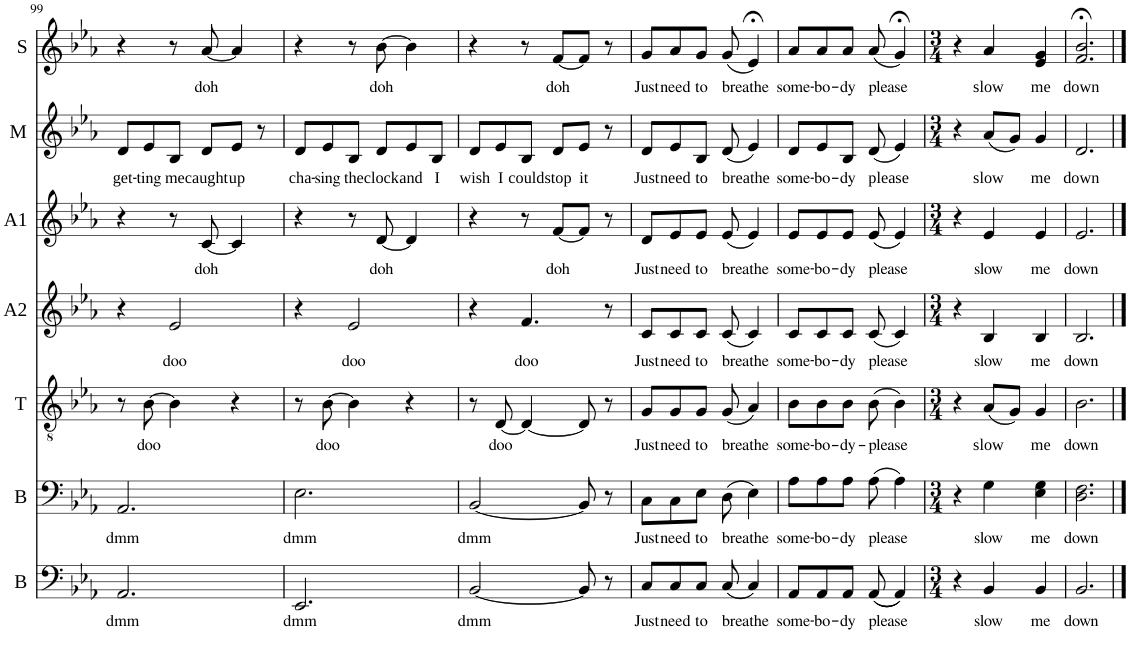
**kern	**text	**kern	**text	**kern	**text	**kern	**text	**kern	**text	**kern	**text	**kern	**text
*part7	*part7	*part6	*part6	*part5	*part5	*part4	*part4	*part3	*part3	*part2	*part2	*part1	*part1
*staff7	*staff7	*staff6	*staff6	*staff5	*staff5	*staff4	*staff4	*staff3	*staff3	*staff2	*staff2	*staff1	*staff1
*I"Bass	*	*I"Baritone	*	*I"Tenor	*	*I"Alto 2	*	*I"Alto 1	*	*I"Mezzo	*	*I"Soprano	*
*I'B	*	*I'B	*	*I'T	*	*I'A2	*	*I'A1	*	*I'M	*	*I'S	*
!!LO:PB:g=z
*clefF4	*	*clefF4	*	*clefGv2	*	*clefG2	*	*clefG2	*	*clefG2	*	*clefG2	*
*k[b-e-a-]	*	*k[b-e-a-]	*	*k[b-e-a-]	*	*k[b-e-a-]	*	*k[b-e-a-]	*	*k[b-e-a-]	*	*k[b-e-a-]	*
*M6/8	*	*M6/8	*	*M6/8	*	*M6/8	*	*M6/8	*	*M6/8	*	*M6/8	*
=99	=99	=99	=99	=99	=99	=99	=99	=99	=99	=99	=99	=99	=99
!	!LO:LY:b	!	!LO:LY:b	!	!	!	!	!	!	!	!LO:LY:b	!	!
2.AA-/	dmm	2.AA-/	dmm	8r	.	4r	.	4r	.	8d/L	get-	4r	.
!	!	!	!	!	!LO:LY:b	!	!	!	!	!	!LO:LY:b	!	!
.	.	.	.	[8B-\	doo	.	.	.	.	8e-/	-ting	.	.
!	!	!	!	!	!	!	!LO:LY:b	!	!	!	!LO:LY:b	!	!
.	.	.	.	4B-\]	.	2e-/	doo	8r	.	8B-/J	me	8r	.
!	!	!	!	!	!	!	!	!	!LO:LY:b	!	!LO:LY:b	!	!LO:LY:b
.	.	.	.	.	.	.	.	[8c/	doh	8d/L	caught	[8a-/	doh
!	!	!	!	!	!	!	!	!	!	!	!LO:LY:b	!	!
.	.	.	.	4r	.	.	.	4c/]	.	8e-/J	up	4a-/]	.
.	.	.	.	.	.	.	.	.	.	8r	.	.	.
=100	=100	=100	=100	=100	=100	=100	=100	=100	=100	=100	=100	=100	=100
!	!LO:LY:b	!	!LO:LY:b	!	!	!	!	!	!	!	!LO:LY:b	!	!
2.EE-/	dmm	2.E-\	dmm	8r	.	4r	.	4r	.	8d/L	cha-	4r	.
!	!	!	!	!	!LO:LY:b	!	!	!	!	!	!LO:LY:b	!	!
.	.	.	.	[8B-\	doo	.	.	.	.	8e-/	-sing	.	.
!	!	!	!	!	!	!	!LO:LY:b	!	!	!	!LO:LY:b	!	!
.	.	.	.	4B-\]	.	2e-/	doo	8r	.	8B-/J	the	8r	.
!	!	!	!	!	!	!	!	!	!LO:LY:b	!	!LO:LY:b	!	!LO:LY:b
.	.	.	.	.	.	.	.	[8d/	doh	8d/L	clock	[8b-\	doh
!	!	!	!	!	!	!	!	!	!	!	!LO:LY:b	!	!
.	.	.	.	4r	.	.	.	4d/]	.	8e-/	and	4b-\]	.
!	!	!	!	!	!	!	!	!	!	!	!LO:LY:b	!	!
.	.	.	.	.	.	.	.	.	.	8B-/J	I	.	.
=101	=101	=101	=101	=101	=101	=101	=101	=101	=101	=101	=101	=101	=101
!	!LO:LY:b	!	!LO:LY:b	!	!	!	!	!	!	!	!LO:LY:b	!	!
[2BB-/	dmm	[2BB-/	dmm	8r	.	4r	.	4r	.	8d/L	wish	4r	.
!	!	!	!	!	!LO:LY:b	!	!	!	!	!	!LO:LY:b	!	!
.	.	.	.	[8D/	doo	.	.	.	.	8e-/	I	.	.
!	!	!	!	!	!	!	!LO:LY:b	!	!	!	!LO:LY:b	!	!
.	.	.	.	4D/_	.	4.f/	doo	8r	.	8B-/J	could	8r	.
!	!	!	!	!	!	!	!	!	!LO:LY:b	!	!LO:LY:b	!	!LO:LY:b
.	.	.	.	.	.	.	.	[8f/L	doh	8d/L	stop	[8f/L	doh
!	!	!	!	!	!	!	!	!	!	!	!LO:LY:b	!	!
8BB-/]	.	8BB-/]	.	8D/]	.	.	.	8f/J]	.	8e-/J	it	8f/J]	.
8r	.	8r	.	8r	.	8r	.	8r	.	8r	.	8r	.
=102	=102	=102	=102	=102	=102	=102	=102	=102	=102	=102	=102	=102	=102
!	!LO:LY:b	!	!LO:LY:b	!	!LO:LY:b	!	!LO:LY:b	!	!LO:LY:b	!	!LO:LY:b	!	!LO:LY:b
8C/L	Just	8C\L	Just	8G/L	Just	8c/L	Just	8d/L	Just	8d/L	Just	8g/L	Just
!	!LO:LY:b	!	!LO:LY:b	!	!LO:LY:b	!	!LO:LY:b	!	!LO:LY:b	!	!LO:LY:b	!	!LO:LY:b
8C/	need	8C\	need	8G/	need	8c/	need	8e-/	need	8e-/	need	8a-/	need
!	!LO:LY:b	!	!LO:LY:b	!	!LO:LY:b	!	!LO:LY:b	!	!LO:LY:b	!	!LO:LY:b	!	!LO:LY:b
8C/J	to	8E-\J	to	8G/J	to	8c/J	to	8e-/J	to	8B-/J	to	8g/J	to
!	!LO:LY:b	!	!LO:LY:b	!	!LO:LY:b	!	!LO:LY:b	!	!LO:LY:b	!	!LO:LY:b	!	!LO:LY:b
(8C/	breathe	(8D\	breathe	(8G/	breathe	(8c/	breathe	(8e-/	breathe	(8d/	-breathe	(8g/	breathe
4C/)	.	4E-\)	.	4A-/)	.	4c/)	.	4e-/)	.	4e-/)	.	4e-;</)	.
=103	=103	=103	=103	=103	=103	=103	=103	=103	=103	=103	=103	=103	=103
!	!LO:LY:b	!	!LO:LY:b	!	!LO:LY:b	!	!LO:LY:b	!	!LO:LY:b	!	!LO:LY:b	!	!LO:LY:b
8AA-/L	some-	8A-\L	some-	8B-\L	some-	8c/L	some-	8e-/L	some-	8d/L	some-	8a-/L	some-
!	!LO:LY:b	!	!LO:LY:b	!	!LO:LY:b	!	!LO:LY:b	!	!LO:LY:b	!	!LO:LY:b	!	!LO:LY:b
8AA-/	-bo-	8A-\	-bo-	8B-\	-bo-	8c/	-bo-	8e-/	-bo-	8e-/	-bo-	8a-/	-bo-
!	!LO:LY:b	!	!LO:LY:b	!	!LO:LY:b	!	!LO:LY:b	!	!LO:LY:b	!	!LO:LY:b	!	!LO:LY:b
8AA-/J	-dy	8A-\J	-dy	8B-\J	-dy-	8c/J	-dy	8e-/J	-dy	8B-/J	-dy	8a-/J	-dy
!	!LO:LY:b	!	!LO:LY:b	!	!LO:LY:b	!	!LO:LY:b	!	!LO:LY:b	!	!LO:LY:b	!	!LO:LY:b
((8AA-/	please	(8A-\	please	(8B-\	-please	(8c/	please	(8e-/	please	(8d/	please	(8a-/	please
4AA-/))	.	4A-\)	.	4B-\)	.	4c/)	.	4e-/)	.	4e-/)	.	4g;</)	.
=104	=104	=104	=104	=104	=104	=104	=104	=104	=104	=104	=104	=104	=104
*M3/4	*	*M3/4	*	*M3/4	*	*M3/4	*	*M3/4	*	*M3/4	*	*M3/4	*
4r	.	4r	.	4r	.	4r	.	4r	.	4r	.	4r	.
!	!LO:LY:b	!	!LO:LY:b	!	!LO:LY:b	!	!LO:LY:b	!	!LO:LY:b	!	!LO:LY:b	!	!LO:LY:b
4BB-/	slow	4G\	slow	(8A-/L	slow	4B-/	slow	4e-/	slow	(8a-/L	-slow	4a-/	slow
.	.	.	.	8G/J)	.	.	.	.	.	8g/J)	.	.	.
!	!LO:LY:b	!	!LO:LY:b	!	!LO:LY:b	!	!LO:LY:b	!	!LO:LY:b	!	!LO:LY:b	!	!LO:LY:b
4BB-/	me	4E-\ 4G\	me	4G/	me	4B-/	me	4e-/	me	4g/	me	4e-/ 4g/	me
=105	=105	=105	=105	=105	=105	=105	=105	=105	=105	=105	=105	=105	=105
!	!LO:LY:b	!	!LO:LY:b	!	!LO:LY:b	!	!LO:LY:b	!	!LO:LY:b	!	!LO:LY:b	!	!LO:LY:b
2.BB-/	down	2.D\ 2.F\	down	2.B-\	down	2.B-/	down	2.e-/	down	2.d/	down	2.f/;< 2.b-/;<	down
==	==	==	==	==	==	==	==	==	==	==	==	==	==
*-	*-	*-	*-	*-	*-	*-	*-	*-	*-	*-	*-	*-	*-
